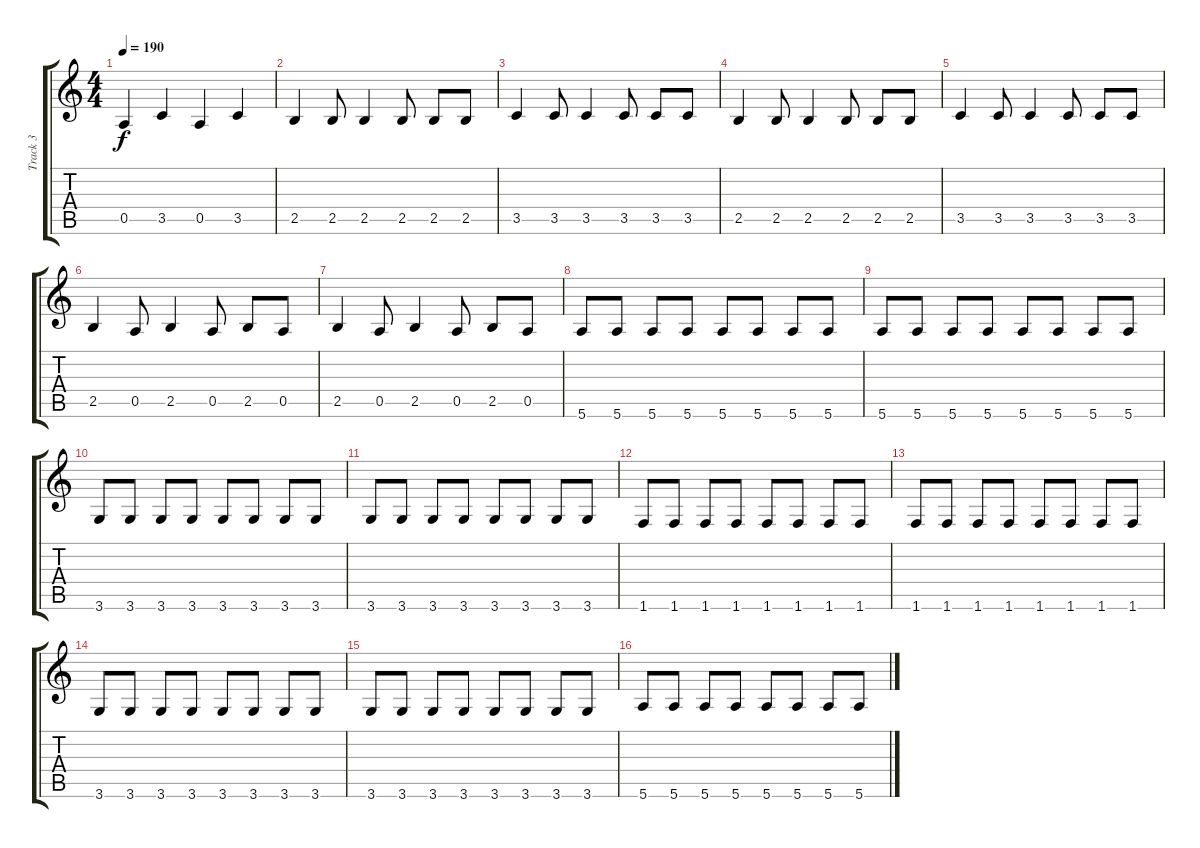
\track ("Track 3" "Track 3") {instrument acousticguitarsteel}
\staff {score tabs}
\tuning (E4 B3 G3 D3 A2 E2) {hide}
\ts (4 4)
\tempo 190
\clef g2
\ks c
0.5.4{dy f} 3.5.4 0.5.4 3.5.4 |
2.5.4 2.5.8 2.5.4 2.5.8 2.5.8 2.5.8 |
3.5.4 3.5.8 3.5.4 3.5.8 3.5.8 3.5.8 |
2.5.4 2.5.8 2.5.4 2.5.8 2.5.8 2.5.8 |
3.5.4 3.5.8 3.5.4 3.5.8 3.5.8 3.5.8 |
2.5.4 0.5.8 2.5.4 0.5.8 2.5.8 0.5.8 |
2.5.4 0.5.8 2.5.4 0.5.8 2.5.8 0.5.8 |
5.6.8 5.6.8 5.6.8 5.6.8 5.6.8 5.6.8 5.6.8 5.6.8 |
5.6.8 5.6.8 5.6.8 5.6.8 5.6.8 5.6.8 5.6.8 5.6.8 |
3.6.8 3.6.8 3.6.8 3.6.8 3.6.8 3.6.8 3.6.8 3.6.8 |
3.6.8 3.6.8 3.6.8 3.6.8 3.6.8 3.6.8 3.6.8 3.6.8 |
1.6.8 1.6.8 1.6.8 1.6.8 1.6.8 1.6.8 1.6.8 1.6.8 |
1.6.8 1.6.8 1.6.8 1.6.8 1.6.8 1.6.8 1.6.8 1.6.8 |
3.6.8 3.6.8 3.6.8 3.6.8 3.6.8 3.6.8 3.6.8 3.6.8 |
3.6.8 3.6.8 3.6.8 3.6.8 3.6.8 3.6.8 3.6.8 3.6.8 |
5.6.8 5.6.8 5.6.8 5.6.8 5.6.8 5.6.8 5.6.8 5.6.8
